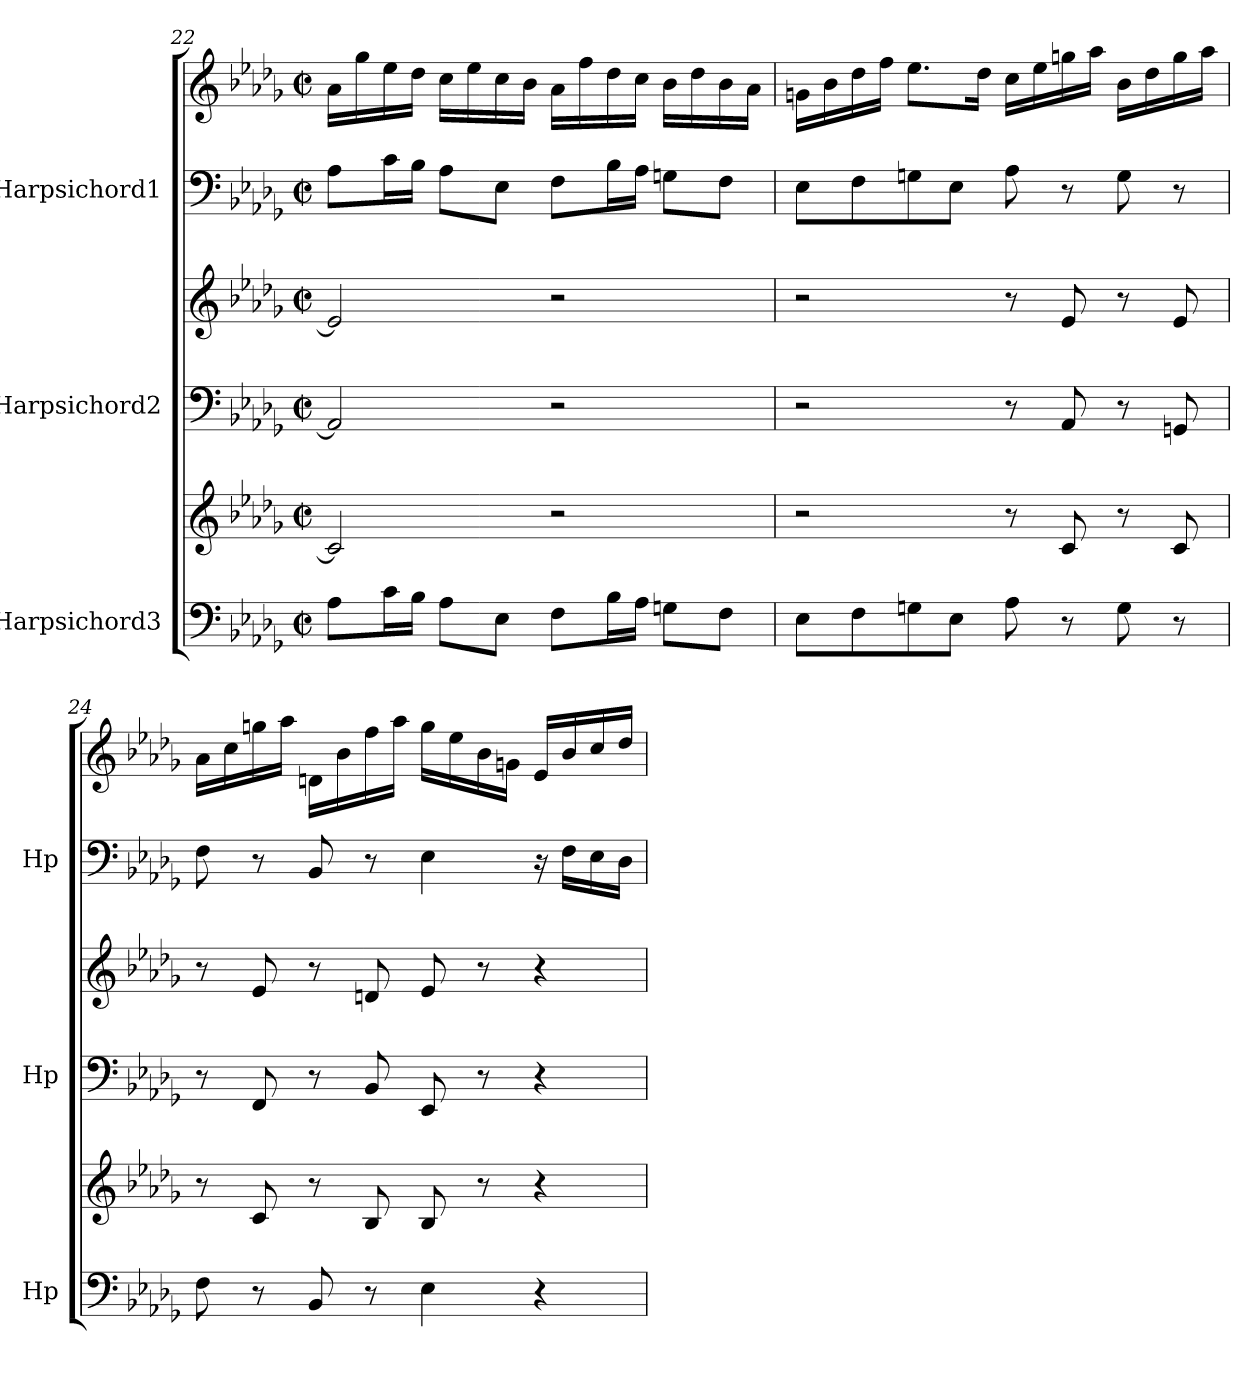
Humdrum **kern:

**kern	**kern	**kern	**kern	**kern	**kern
*part3	*part3	*part2	*part2	*part1	*part1
*staff6	*staff5	*staff4	*staff3	*staff2	*staff1
*I"Harpsichord3	*	*I"Harpsichord2	*	*I"Harpsichord1	*
*I'Hp	*	*I'Hp	*	*I'Hp	*
*clefF4	*clefG2	*clefF4	*clefG2	*clefF4	*clefG2
*k[b-e-a-d-g-]	*k[b-e-a-d-g-]	*k[b-e-a-d-g-]	*k[b-e-a-d-g-]	*k[b-e-a-d-g-]	*k[b-e-a-d-g-]
*M4/4	*M4/4	*M4/4	*M4/4	*M4/4	*M4/4
*met(c|)	*met(c|)	*met(c|)	*met(c|)	*met(c|)	*met(c|)
=22	=22	=22	=22	=22	=22
8A-\L	2c/]	2AA-/]	2e-/]	8A-\L	16a-\LL
.	.	.	.	.	16gg-\
16c\L	.	.	.	16c\L	16ee-\
16B-\JJ	.	.	.	16B-\JJ	16dd-\JJ
8A-\L	.	.	.	8A-\L	16cc\LL
.	.	.	.	.	16ee-\
8E-\J	.	.	.	8E-\J	16cc\
.	.	.	.	.	16b-\JJ
8F\L	2r	2r	2r	8F\L	16a-\LL
.	.	.	.	.	16ff\
16B-\L	.	.	.	16B-\L	16dd-\
16A-\JJ	.	.	.	16A-\JJ	16cc\JJ
8Gn\L	.	.	.	8Gn\L	16b-\LL
.	.	.	.	.	16dd-\
8F\J	.	.	.	8F\J	16b-\
.	.	.	.	.	16a-\JJ
!!LO:LB:g=z
=23	=23	=23	=23	=23	=23
8E-\L	2r	2r	2r	8E-\L	16gn\LL
.	.	.	.	.	16b-\
8F\	.	.	.	8F\	16dd-\
.	.	.	.	.	16ff\JJ
8Gn\	.	.	.	8Gn\	8.ee-\L
8E-\J	.	.	.	8E-\J	.
.	.	.	.	.	16dd-\Jk
8A-\	8r	8r	8r	8A-\	16cc\LL
.	.	.	.	.	16ee-\
8r	8c/	8AA-/	8e-/	8r	16ggn\
.	.	.	.	.	16aa-\JJ
8G\	8r	8r	8r	8G\	16b-\LL
.	.	.	.	.	16dd-\
8r	8c/	8GGn/	8e-/	8r	16gg\
.	.	.	.	.	16aa-\JJ
=24	=24	=24	=24	=24	=24
8F\	8r	8r	8r	8F\	16a-\LL
.	.	.	.	.	16cc\
8r	8c/	8FF/	8e-/	8r	16ggn\
.	.	.	.	.	16aa-\JJ
8BB-/	8r	8r	8r	8BB-/	16dn\LL
.	.	.	.	.	16b-\
8r	8B-/	8BB-/	8dn/	8r	16ff\
.	.	.	.	.	16aa-\JJ
4E-\	8B-/	8EE-/	8e-/	4E-\	16gg\LL
.	.	.	.	.	16ee-\
.	8r	8r	8r	.	16b-\
.	.	.	.	.	16gn\JJ
4r	4r	4r	4r	16r	16e-/LL
.	.	.	.	16F\LL	16b-/
.	.	.	.	16E-\	16cc/
.	.	.	.	16D-\JJ	16dd-/JJ
=	=	=	=	=	=
*-	*-	*-	*-	*-	*-
